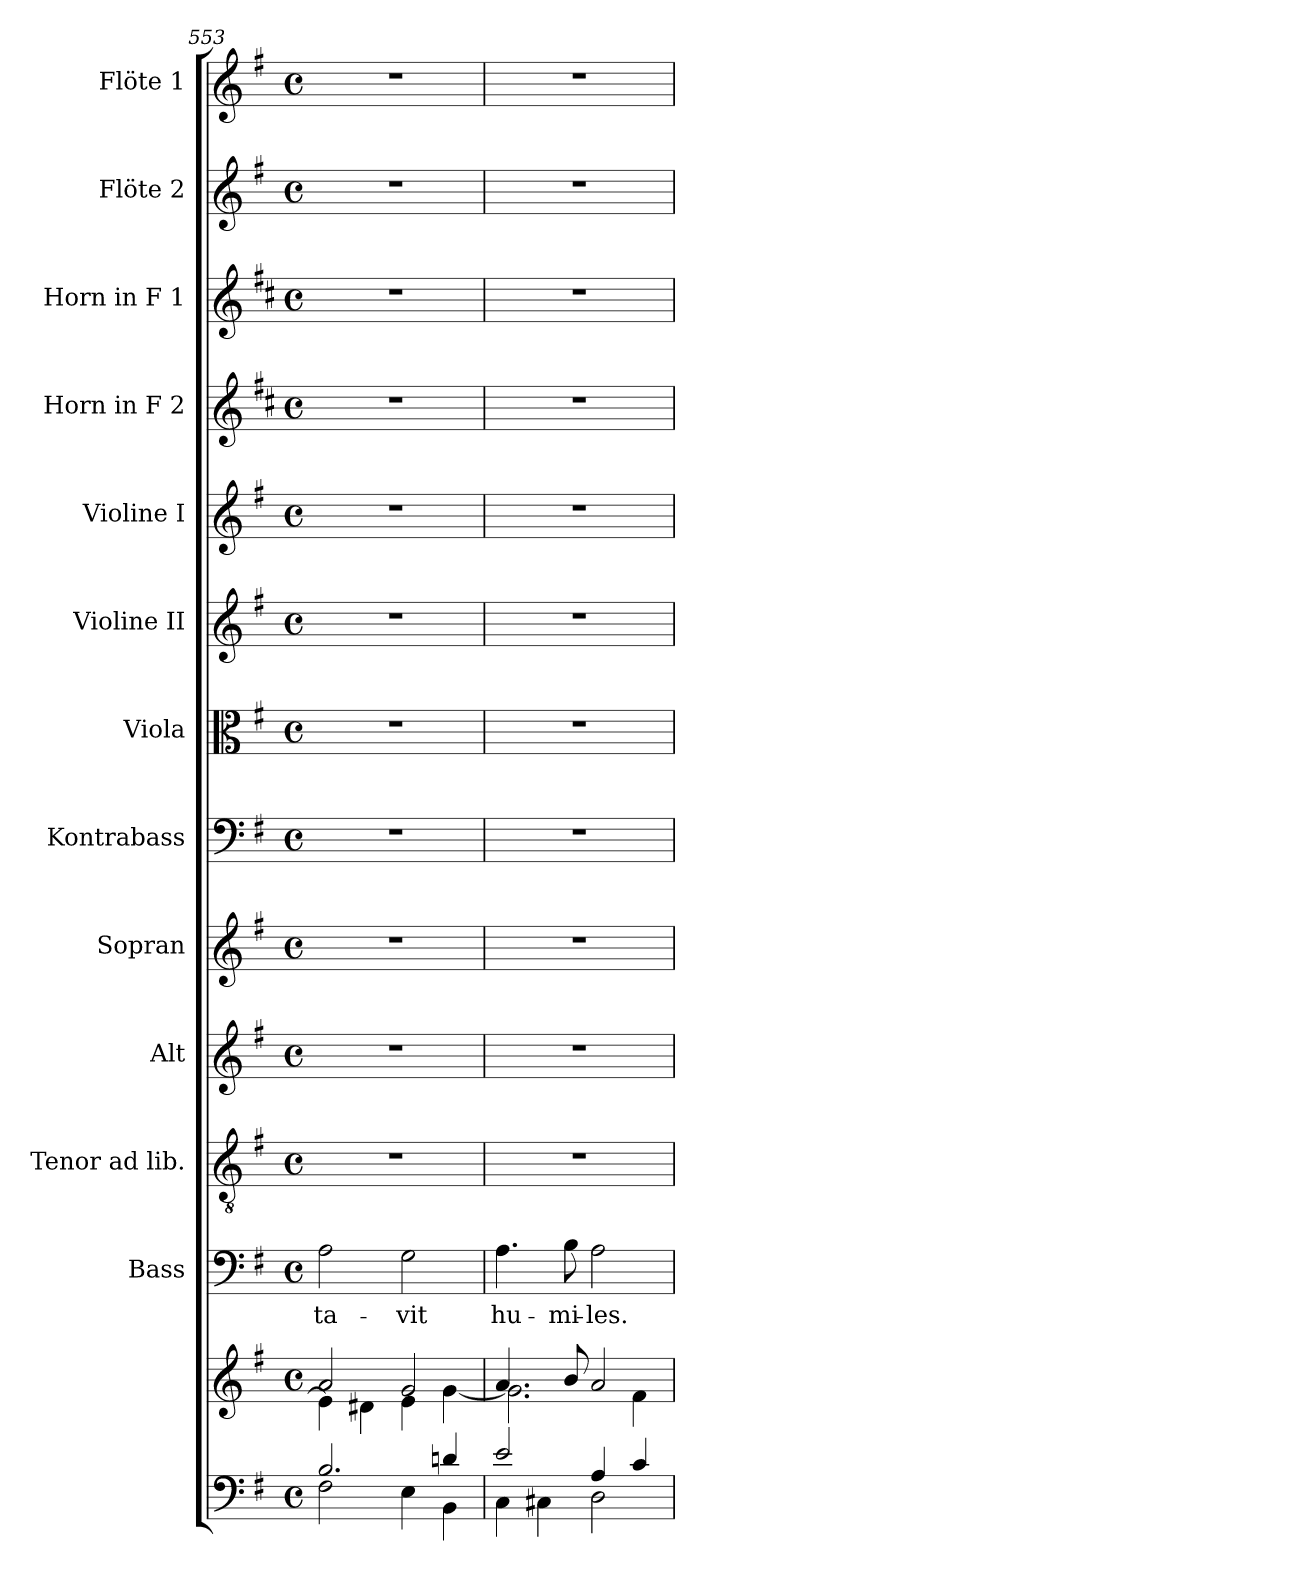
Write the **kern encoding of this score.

**kern	**kern	**kern	**text	**kern	**kern	**kern	**kern	**kern	**kern	**kern	**kern	**kern	**kern	**kern
*part13	*part13	*part12	*part12	*part11	*part10	*part9	*part8	*part7	*part6	*part5	*part4	*part3	*part2	*part1
*staff14	*staff13	*staff12	*staff12	*staff11	*staff10	*staff9	*staff8	*staff7	*staff6	*staff5	*staff4	*staff3	*staff2	*staff1
*	*	*I"Bass	*	*I"Tenor ad lib.	*I"Alt	*I"Sopran	*I"Kontrabass	*I"Viola	*I"Violine II	*I"Violine I	*I"Horn in F 2	*I"Horn in F 1	*I"Flöte 2	*I"Flöte 1
*	*	*I'B.	*	*I'T.	*I'A.	*I'S.	*I'Kb.	*I'Vla.	*I'Vl. II	*I'Vl. I	*	*	*I'Fl. 2	*I'Fl. 1
*clefF4	*clefG2	*clefF4	*	*clefGv2	*clefG2	*clefG2	*clefF4	*clefC3	*clefG2	*clefG2	*clefG2	*clefG2	*clefG2	*clefG2
*	*	*	*	*	*	*	*ITrd7c12	*	*	*	*ITrd4c7	*ITrd4c7	*	*
*k[f#]	*k[f#]	*k[f#]	*	*k[f#]	*k[f#]	*k[f#]	*k[f#]	*k[f#]	*k[f#]	*k[f#]	*k[f#]	*k[f#]	*k[f#]	*k[f#]
*G:	*G:	*G:	*	*G:	*G:	*G:	*G:	*G:	*G:	*G:	*G:	*G:	*G:	*G:
*M4/4	*M4/4	*M4/4	*	*M4/4	*M4/4	*M4/4	*M4/4	*M4/4	*M4/4	*M4/4	*M4/4	*M4/4	*M4/4	*M4/4
*met(c)	*met(c)	*met(c)	*	*met(c)	*met(c)	*met(c)	*met(c)	*met(c)	*met(c)	*met(c)	*met(c)	*met(c)	*met(c)	*met(c)
=553	=553	=553	=553	=553	=553	=553	=553	=553	=553	=553	=553	=553	=553	=553
*^	*^	*	*	*	*	*	*	*	*	*	*	*	*	*
!	!	!	!	!	!LO:LY:b	!	!	!	!	!	!	!	!	!	!	!
2.B/	2F#\	2a/	4e\]	2A\	-ta-	1r	1r	1r	1r	1r	1r	1r	1r	1r	1r	1r
.	.	.	4d#X\	.	.	.	.	.	.	.	.	.	.	.	.	.
!	!	!	!	!	!LO:LY:b	!	!	!	!	!	!	!	!	!	!	!
.	4E\	2g/	4e\	2G\	-vit	.	.	.	.	.	.	.	.	.	.	.
4dn/	4BB\	.	[<4g\	.	.	.	.	.	.	.	.	.	.	.	.	.
!!LO:PB:g=z
=554	=554	=554	=554	=554	=554	=554	=554	=554	=554	=554	=554	=554	=554	=554	=554	=554
!	!	!	!	!	!LO:LY:b	!	!	!	!	!	!	!	!	!	!	!
2e/	4C\	4.a/	2.g\]	4.A\	hu-	1r	1r	1r	1r	1r	1r	1r	1r	1r	1r	1r
.	4C#X\	.	.	.	.	.	.	.	.	.	.	.	.	.	.	.
!	!	!	!	!	!LO:LY:b	!	!	!	!	!	!	!	!	!	!	!
.	.	8b/	.	8B\	-mi-	.	.	.	.	.	.	.	.	.	.	.
!	!	!	!	!	!LO:LY:b	!	!	!	!	!	!	!	!	!	!	!
4A/	2D\	2a/	.	2A\	-les.	.	.	.	.	.	.	.	.	.	.	.
4c/	.	.	4f#\	.	.	.	.	.	.	.	.	.	.	.	.	.
*v	*v	*	*	*	*	*	*	*	*	*	*	*	*	*	*	*
*	*v	*v	*	*	*	*	*	*	*	*	*	*	*	*	*
=	=	=	=	=	=	=	=	=	=	=	=	=	=	=
*-	*-	*-	*-	*-	*-	*-	*-	*-	*-	*-	*-	*-	*-	*-
